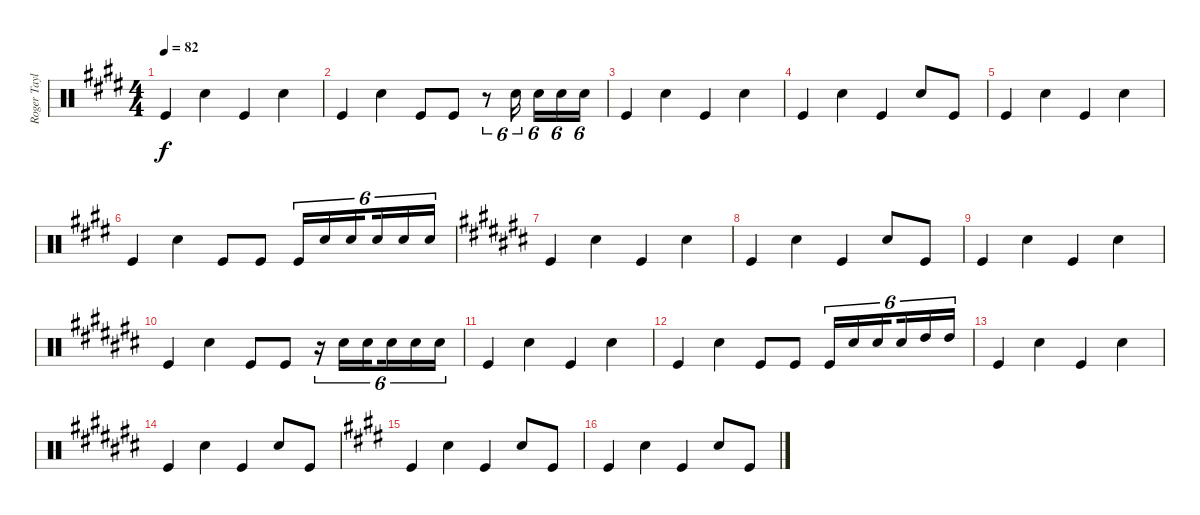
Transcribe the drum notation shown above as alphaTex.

\track ("Roger Taylor" "Roger Tayl") {instrument percussion}
\staff {score}
\articulation defaults
\ts (4 4)
\tempo 82
\clef neutral
\ks e "Kick (hit)".4{dy f} "Snare (hit) 2".4 "Kick (hit)".4 "Snare (hit) 2".4
|
"Kick (hit)".4 "Snare (hit) 2".4 "Kick (hit)".8 "Kick (hit)".8 r.8{tu (6 4)} "Snare (hit) 2".16{tu (6 4) beam splitsecondary} "Snare (hit) 2".16{tu (6 4)} "Snare (hit) 2".16{tu (6 4)} "Snare (hit) 2".16{tu (6 4)} |
"Kick (hit)".4 "Snare (hit) 2".4 "Kick (hit)".4 "Snare (hit) 2".4 |
"Kick (hit)".4 "Snare (hit) 2".4 "Kick (hit)".4 "Snare (hit) 2".8 "Kick (hit)".8 |
"Kick (hit)".4 "Snare (hit) 2".4 "Kick (hit)".4 "Snare (hit) 2".4 |
"Kick (hit)".4 "Snare (hit) 2".4 "Kick (hit)".8 "Kick (hit)".8 "Kick (hit)".16{tu (6 4)} "Snare (hit) 2".16{tu (6 4)} "Snare (hit) 2".16{tu (6 4) beam splitsecondary} "Snare (hit) 2".16{tu (6 4)} "Snare (hit) 2".16{tu (6 4)} "Snare (hit) 2".16{tu (6 4)} |
\ks c# "Kick (hit)".4 "Snare (hit) 2".4 "Kick (hit)".4 "Snare (hit) 2".4
|
"Kick (hit)".4 "Snare (hit) 2".4 "Kick (hit)".4 "Snare (hit) 2".8 "Kick (hit)".8 |
"Kick (hit)".4 "Snare (hit) 2".4 "Kick (hit)".4 "Snare (hit) 2".4 |
"Kick (hit)".4 "Snare (hit) 2".4 "Kick (hit)".8 "Kick (hit)".8 r.16{tu (6 4)} "Snare (hit) 2".16{tu (6 4)} "Snare (hit) 2".16{tu (6 4) beam splitsecondary} "Snare (hit) 2".16{tu (6 4)} "Snare (hit) 2".16{tu (6 4)} "Snare (hit) 2".16{tu (6 4)} |
"Kick (hit)".4 "Snare (hit) 2".4 "Kick (hit)".4 "Snare (hit) 2".4 |
"Kick (hit)".4 "Snare (hit) 2".4 "Kick (hit)".8 "Kick (hit)".8 "Kick (hit)".16{tu (6 4)} "Snare (hit) 2".16{tu (6 4)} "Snare (hit) 2".16{tu (6 4) beam splitsecondary} "Snare (hit) 2".16{tu (6 4)} "High Tom (hit)".16{tu (6 4)} "High Tom (hit)".16{tu (6 4)} |
"Kick (hit)".4 "Snare (hit) 2".4 "Kick (hit)".4 "Snare (hit) 2".4 |
"Kick (hit)".4 "Snare (hit) 2".4 "Kick (hit)".4 "Snare (hit) 2".8 "Kick (hit)".8 |
\ks e "Kick (hit)".4 "Snare (hit) 2".4 "Kick (hit)".4 "Snare (hit) 2".8 "Kick (hit)".8
|
"Kick (hit)".4 "Snare (hit) 2".4 "Kick (hit)".4 "Snare (hit) 2".8 "Kick (hit)".8
